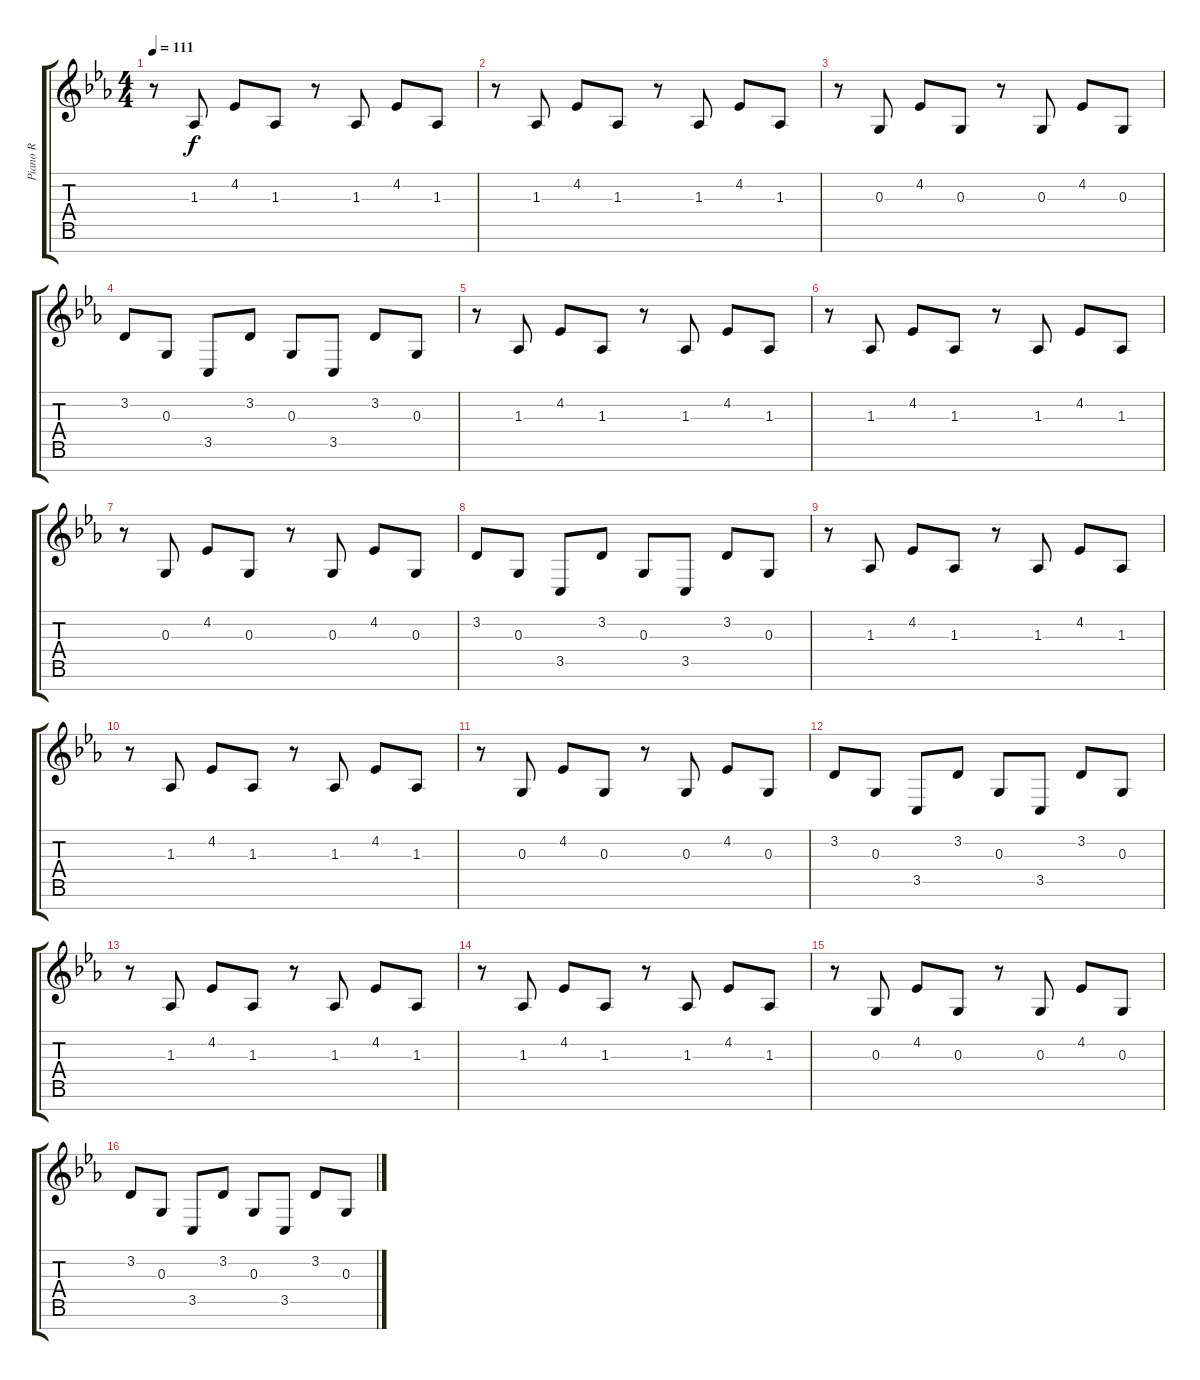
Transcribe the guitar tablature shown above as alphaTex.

\track ("Piano R" "Piano R") {instrument acousticgrandpiano}
\staff {score tabs}
\tuning (E4 B3 G3 D3 A2 E2 B1) {hide}
\ts (4 4)
\tempo 111
\clef g2
\ks eb
r.8{dy f} 1.3.8 4.2.8 1.3.8 r.8 1.3.8 4.2.8 1.3.8 |
r.8 1.3.8 4.2.8 1.3.8 r.8 1.3.8 4.2.8 1.3.8 |
r.8 0.3.8 4.2.8 0.3.8 r.8 0.3.8 4.2.8 0.3.8 |
3.2.8 0.3.8 3.5.8 3.2.8 0.3.8 3.5.8 3.2.8 0.3.8 |
r.8 1.3.8 4.2.8 1.3.8 r.8 1.3.8 4.2.8 1.3.8 |
r.8 1.3.8 4.2.8 1.3.8 r.8 1.3.8 4.2.8 1.3.8 |
r.8 0.3.8 4.2.8 0.3.8 r.8 0.3.8 4.2.8 0.3.8 |
3.2.8 0.3.8 3.5.8 3.2.8 0.3.8 3.5.8 3.2.8 0.3.8 |
r.8 1.3.8 4.2.8 1.3.8 r.8 1.3.8 4.2.8 1.3.8 |
r.8 1.3.8 4.2.8 1.3.8 r.8 1.3.8 4.2.8 1.3.8 |
r.8 0.3.8 4.2.8 0.3.8 r.8 0.3.8 4.2.8 0.3.8 |
3.2.8 0.3.8 3.5.8 3.2.8 0.3.8 3.5.8 3.2.8 0.3.8 |
r.8 1.3.8 4.2.8 1.3.8 r.8 1.3.8 4.2.8 1.3.8 |
r.8 1.3.8 4.2.8 1.3.8 r.8 1.3.8 4.2.8 1.3.8 |
r.8 0.3.8 4.2.8 0.3.8 r.8 0.3.8 4.2.8 0.3.8 |
3.2.8 0.3.8 3.5.8 3.2.8 0.3.8 3.5.8 3.2.8 0.3.8
